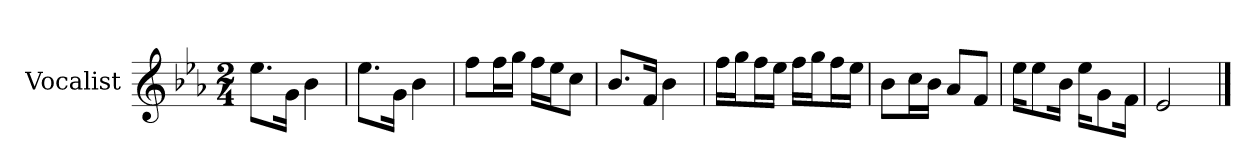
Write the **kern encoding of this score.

**kern
*part1
*staff1
*I"Vocalist
*k[b-e-a-]
*E-:
*M2/4
=
8.ee-L
16gJk
4b-
=1
8.ee-L
16gJk
4b-
=2
8ffL
16ffL
16ggJJ
16ffLL
16ee-J
8ccJ
=3
8.b-L
16fJk
4b-
=4
16ffLL
16ggJ
16ffL
16ee-JJ
16ffLL
16ggJ
16ffL
16ee-JJ
=5
8b-L
16ccL
16b-JJ
8a-L
8fJ
=6
16ee-KL
8ee-
16b-Jk
16ee-KL
8g
16fJk
=7
2e-
==
*-
